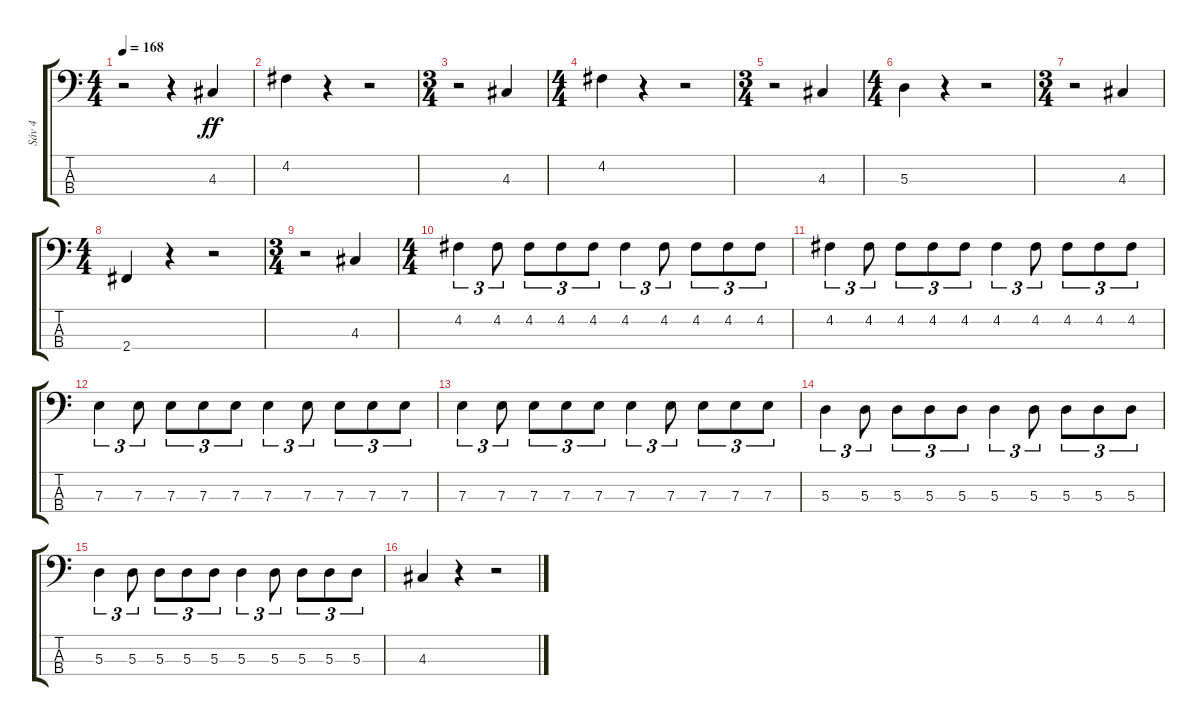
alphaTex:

\track ("Sáv 4" "Sáv 4") {instrument electricbassfinger}
\staff {score tabs}
\tuning (G2 D2 A1 E1) {hide}
\ts (4 4)
\tempo 168
\clef f4
\ks c
r.2{dy ff} r.4 4.3.4 |
4.2.4 r.4 r.2 |
\ts (3 4)
r.2 4.3.4 |
\ts (4 4)
4.2.4 r.4 r.2 |
\ts (3 4)
r.2 4.3.4 |
\ts (4 4)
5.3.4 r.4 r.2 |
\ts (3 4)
r.2 4.3.4 |
\ts (4 4)
2.4.4 r.4 r.2 |
\ts (3 4)
r.2 4.3.4 |
\ts (4 4)
4.2.4{tu (3 2)} 4.2.8{tu (3 2)} 4.2.8{tu (3 2)} 4.2.8{tu (3 2)} 4.2.8{tu (3 2)} 4.2.4{tu (3 2)} 4.2.8{tu (3 2)} 4.2.8{tu (3 2)} 4.2.8{tu (3 2)} 4.2.8{tu (3 2)} |
4.2.4{tu (3 2)} 4.2.8{tu (3 2)} 4.2.8{tu (3 2)} 4.2.8{tu (3 2)} 4.2.8{tu (3 2)} 4.2.4{tu (3 2)} 4.2.8{tu (3 2)} 4.2.8{tu (3 2)} 4.2.8{tu (3 2)} 4.2.8{tu (3 2)} |
7.3.4{tu (3 2)} 7.3.8{tu (3 2)} 7.3.8{tu (3 2)} 7.3.8{tu (3 2)} 7.3.8{tu (3 2)} 7.3.4{tu (3 2)} 7.3.8{tu (3 2)} 7.3.8{tu (3 2)} 7.3.8{tu (3 2)} 7.3.8{tu (3 2)} |
7.3.4{tu (3 2)} 7.3.8{tu (3 2)} 7.3.8{tu (3 2)} 7.3.8{tu (3 2)} 7.3.8{tu (3 2)} 7.3.4{tu (3 2)} 7.3.8{tu (3 2)} 7.3.8{tu (3 2)} 7.3.8{tu (3 2)} 7.3.8{tu (3 2)} |
5.3.4{tu (3 2)} 5.3.8{tu (3 2)} 5.3.8{tu (3 2)} 5.3.8{tu (3 2)} 5.3.8{tu (3 2)} 5.3.4{tu (3 2)} 5.3.8{tu (3 2)} 5.3.8{tu (3 2)} 5.3.8{tu (3 2)} 5.3.8{tu (3 2)} |
5.3.4{tu (3 2)} 5.3.8{tu (3 2)} 5.3.8{tu (3 2)} 5.3.8{tu (3 2)} 5.3.8{tu (3 2)} 5.3.4{tu (3 2)} 5.3.8{tu (3 2)} 5.3.8{tu (3 2)} 5.3.8{tu (3 2)} 5.3.8{tu (3 2)} |
4.3.4 r.4 r.2
